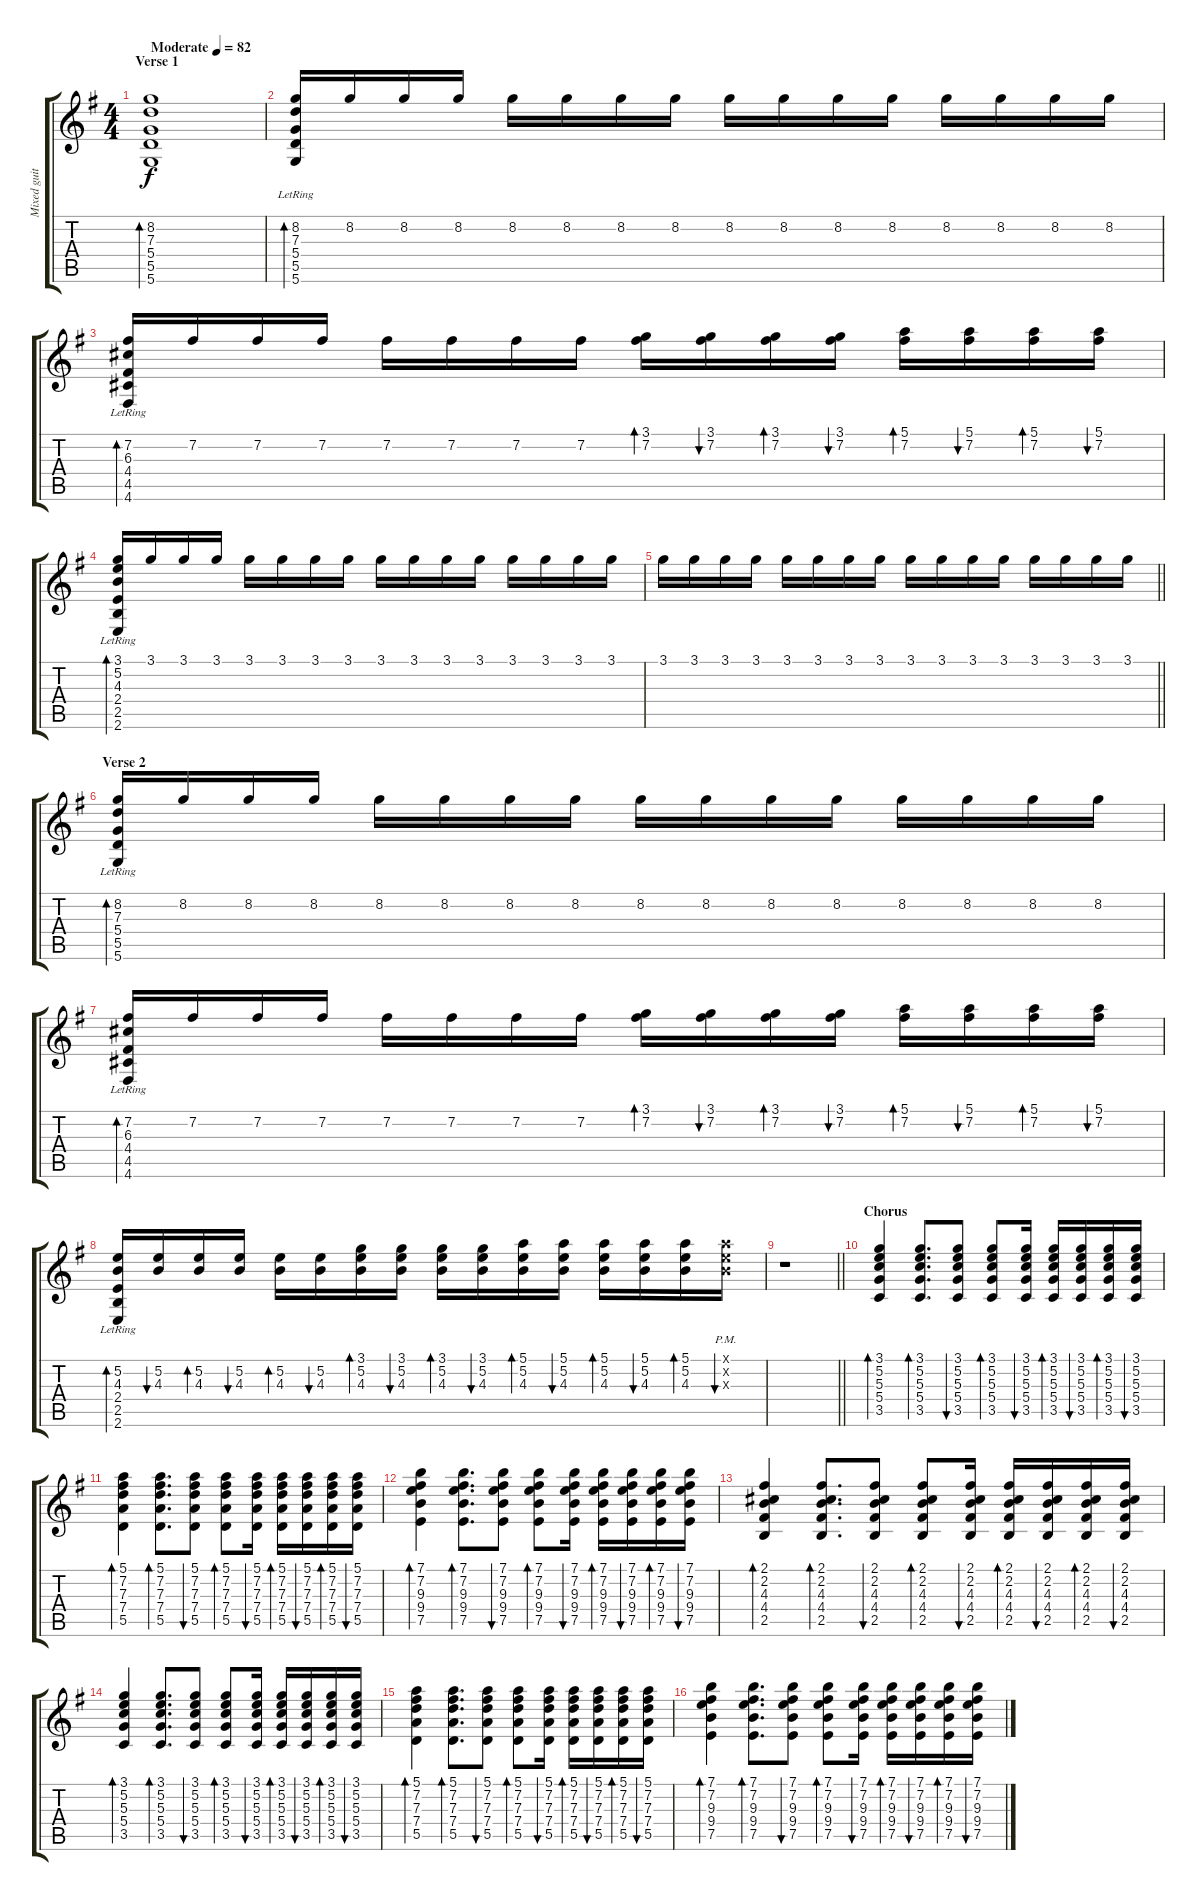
\track ("Mixed guitar" "Mixed guit") {mute instrument acousticguitarsteel}
\staff {score tabs}
\tuning (E4 B3 G3 D3 A2 D2) {hide}
\ts (4 4)
\section ("" "Verse 1")
\tempo (82 "Moderate")
\clef g2
\ks g
(8.2 7.3 5.4 5.5 5.6).1{bd 60 dy f instrument acousticguitarsteel} |
(8.2 7.3{lr} 5.4{lr} 5.5{lr} 5.6{lr}).16{bd 30} 8.2.16 8.2.16 8.2.16 8.2.16 8.2.16 8.2.16 8.2.16 8.2.16 8.2.16 8.2.16 8.2.16 8.2.16 8.2.16 8.2.16 8.2.16 |
(7.2 6.3{lr} 4.4{lr} 4.5{lr} 4.6{lr}).16{bd 30} 7.2.16 7.2.16 7.2.16 7.2.16 7.2.16 7.2.16 7.2.16 (3.1 7.2).16{bd 60} (3.1 7.2).16{bu 60} (3.1 7.2).16{bd 60} (3.1 7.2).16{bu 60} (5.1 7.2).16{bd 60} (5.1 7.2).16{bu 60} (5.1 7.2).16{bd 60} (5.1 7.2).16{bu 60} |
(3.1 5.2{lr} 4.3{lr} 2.4{lr} 2.5{lr} 2.6{lr}).16{bd 30} 3.1.16 3.1.16 3.1.16 3.1.16 3.1.16 3.1.16 3.1.16 3.1.16 3.1.16 3.1.16 3.1.16 3.1.16 3.1.16 3.1.16 3.1.16 |
\barLineRight lightlight
3.1.16 3.1.16 3.1.16 3.1.16 3.1.16 3.1.16 3.1.16 3.1.16 3.1.16 3.1.16 3.1.16 3.1.16 3.1.16 3.1.16 3.1.16 3.1.16 |
\section ("" "Verse 2")
(8.2 7.3{lr} 5.4{lr} 5.5{lr} 5.6{lr}).16{bd 30} 8.2.16 8.2.16 8.2.16 8.2.16 8.2.16 8.2.16 8.2.16 8.2.16 8.2.16 8.2.16 8.2.16 8.2.16 8.2.16 8.2.16 8.2.16 |
(7.2 6.3{lr} 4.4{lr} 4.5{lr} 4.6{lr}).16{bd 30} 7.2.16 7.2.16 7.2.16 7.2.16 7.2.16 7.2.16 7.2.16 (3.1 7.2).16{bd 60} (3.1 7.2).16{bu 60} (3.1 7.2).16{bd 60} (3.1 7.2).16{bu 60} (5.1 7.2).16{bd 60} (5.1 7.2).16{bu 60} (5.1 7.2).16{bd 60} (5.1 7.2).16{bu 60} |
(5.2{lr} 4.3{lr} 2.4 2.5 2.6).16{bd 240} (5.2 4.3).16{bu 30} (5.2 4.3).16{bd 30} (5.2 4.3).16{bu 30} (5.2 4.3).16{bd 30} (5.2 4.3).16{bu 30} (3.1 5.2 4.3).16{bd 30} (3.1 5.2 4.3).16{bu 30} (3.1 5.2 4.3).16{bd 30} (3.1 5.2 4.3).16{bu 30} (5.1 5.2 4.3).16{bd 30} (5.1 5.2 4.3).16{bu 30} (5.1 5.2 4.3).16{bd 30} (5.1 5.2 4.3).16{bu 30} (5.1 5.2 4.3).16{bd 30} (5.1{pm x} 5.2{pm x} 4.3{pm x}).16{bu 30} |
\barLineRight lightlight
r.1 |
\section ("" "Chorus")
(3.1 5.2 5.3 5.4 3.5).4{bd 60} (3.1 5.2 5.3 5.4 3.5).8{d bd 60} (3.1 5.2 5.3 5.4 3.5).8{bu 60} (3.1 5.2 5.3 5.4 3.5).8{bd 60} (3.1 5.2 5.3 5.4 3.5).16{bu 60} (3.1 5.2 5.3 5.4 3.5).16{bd 60} (3.1 5.2 5.3 5.4 3.5).16{bu 60} (3.1 5.2 5.3 5.4 3.5).16{bd 60} (3.1 5.2 5.3 5.4 3.5).16{bu 60} |
(5.1 7.2 7.3 7.4 5.5).4{bd 60} (5.1 7.2 7.3 7.4 5.5).8{d bd 60} (5.1 7.2 7.3 7.4 5.5).8{bu 60} (5.1 7.2 7.3 7.4 5.5).8{bd 60} (5.1 7.2 7.3 7.4 5.5).16{bu 60} (5.1 7.2 7.3 7.4 5.5).16{bd 60} (5.1 7.2 7.3 7.4 5.5).16{bu 60} (5.1 7.2 7.3 7.4 5.5).16{bd 60} (5.1 7.2 7.3 7.4 5.5).16{bu 60} |
(7.1 7.2 9.3 9.4 7.5).4{bd 60} (7.1 7.2 9.3 9.4 7.5).8{d bd 60} (7.1 7.2 9.3 9.4 7.5).8{bu 60} (7.1 7.2 9.3 9.4 7.5).8{bd 60} (7.1 7.2 9.3 9.4 7.5).16{bu 60} (7.1 7.2 9.3 9.4 7.5).16{bd 60} (7.1 7.2 9.3 9.4 7.5).16{bu 60} (7.1 7.2 9.3 9.4 7.5).16{bd 60} (7.1 7.2 9.3 9.4 7.5).16{bu 60} |
(2.1 2.2 4.3 4.4 2.5).4{bd 60} (2.1 2.2 4.3 4.4 2.5).8{d bd 60} (2.1 2.2 4.3 4.4 2.5).8{bu 60} (2.1 2.2 4.3 4.4 2.5).8{bd 60} (2.1 2.2 4.3 4.4 2.5).16{bu 60} (2.1 2.2 4.3 4.4 2.5).16{bd 60} (2.1 2.2 4.3 4.4 2.5).16{bu 60} (2.1 2.2 4.3 4.4 2.5).16{bd 60} (2.1 2.2 4.3 4.4 2.5).16{bu 60} |
(3.1 5.2 5.3 5.4 3.5).4{bd 60} (3.1 5.2 5.3 5.4 3.5).8{d bd 60} (3.1 5.2 5.3 5.4 3.5).8{bu 60} (3.1 5.2 5.3 5.4 3.5).8{bd 60} (3.1 5.2 5.3 5.4 3.5).16{bu 60} (3.1 5.2 5.3 5.4 3.5).16{bd 60} (3.1 5.2 5.3 5.4 3.5).16{bu 60} (3.1 5.2 5.3 5.4 3.5).16{bd 60} (3.1 5.2 5.3 5.4 3.5).16{bu 60} |
(5.1 7.2 7.3 7.4 5.5).4{bd 60} (5.1 7.2 7.3 7.4 5.5).8{d bd 60} (5.1 7.2 7.3 7.4 5.5).8{bu 60} (5.1 7.2 7.3 7.4 5.5).8{bd 60} (5.1 7.2 7.3 7.4 5.5).16{bu 60} (5.1 7.2 7.3 7.4 5.5).16{bd 60} (5.1 7.2 7.3 7.4 5.5).16{bu 60} (5.1 7.2 7.3 7.4 5.5).16{bd 60} (5.1 7.2 7.3 7.4 5.5).16{bu 60} |
(7.1 7.2 9.3 9.4 7.5).4{bd 60} (7.1 7.2 9.3 9.4 7.5).8{d bd 60} (7.1 7.2 9.3 9.4 7.5).8{bu 60} (7.1 7.2 9.3 9.4 7.5).8{bd 60} (7.1 7.2 9.3 9.4 7.5).16{bu 60} (7.1 7.2 9.3 9.4 7.5).16{bd 60} (7.1 7.2 9.3 9.4 7.5).16{bu 60} (7.1 7.2 9.3 9.4 7.5).16{bd 60} (7.1 7.2 9.3 9.4 7.5).16{bu 60}
